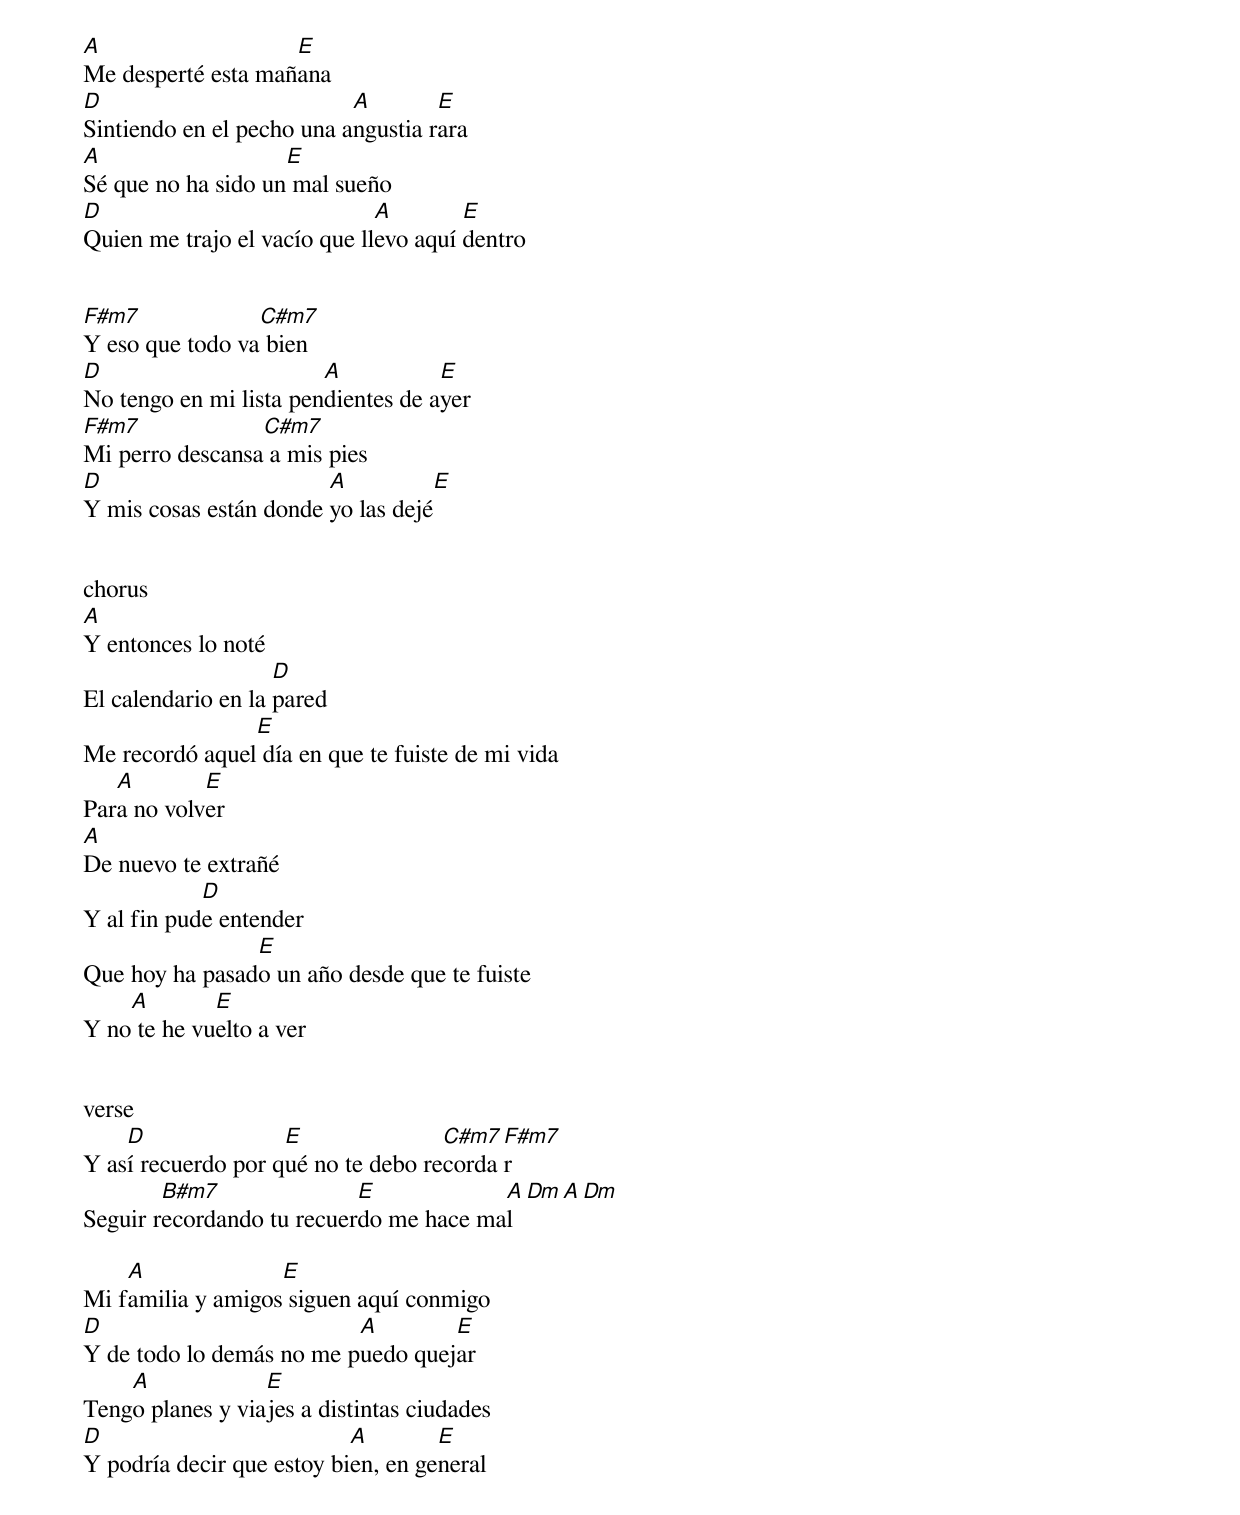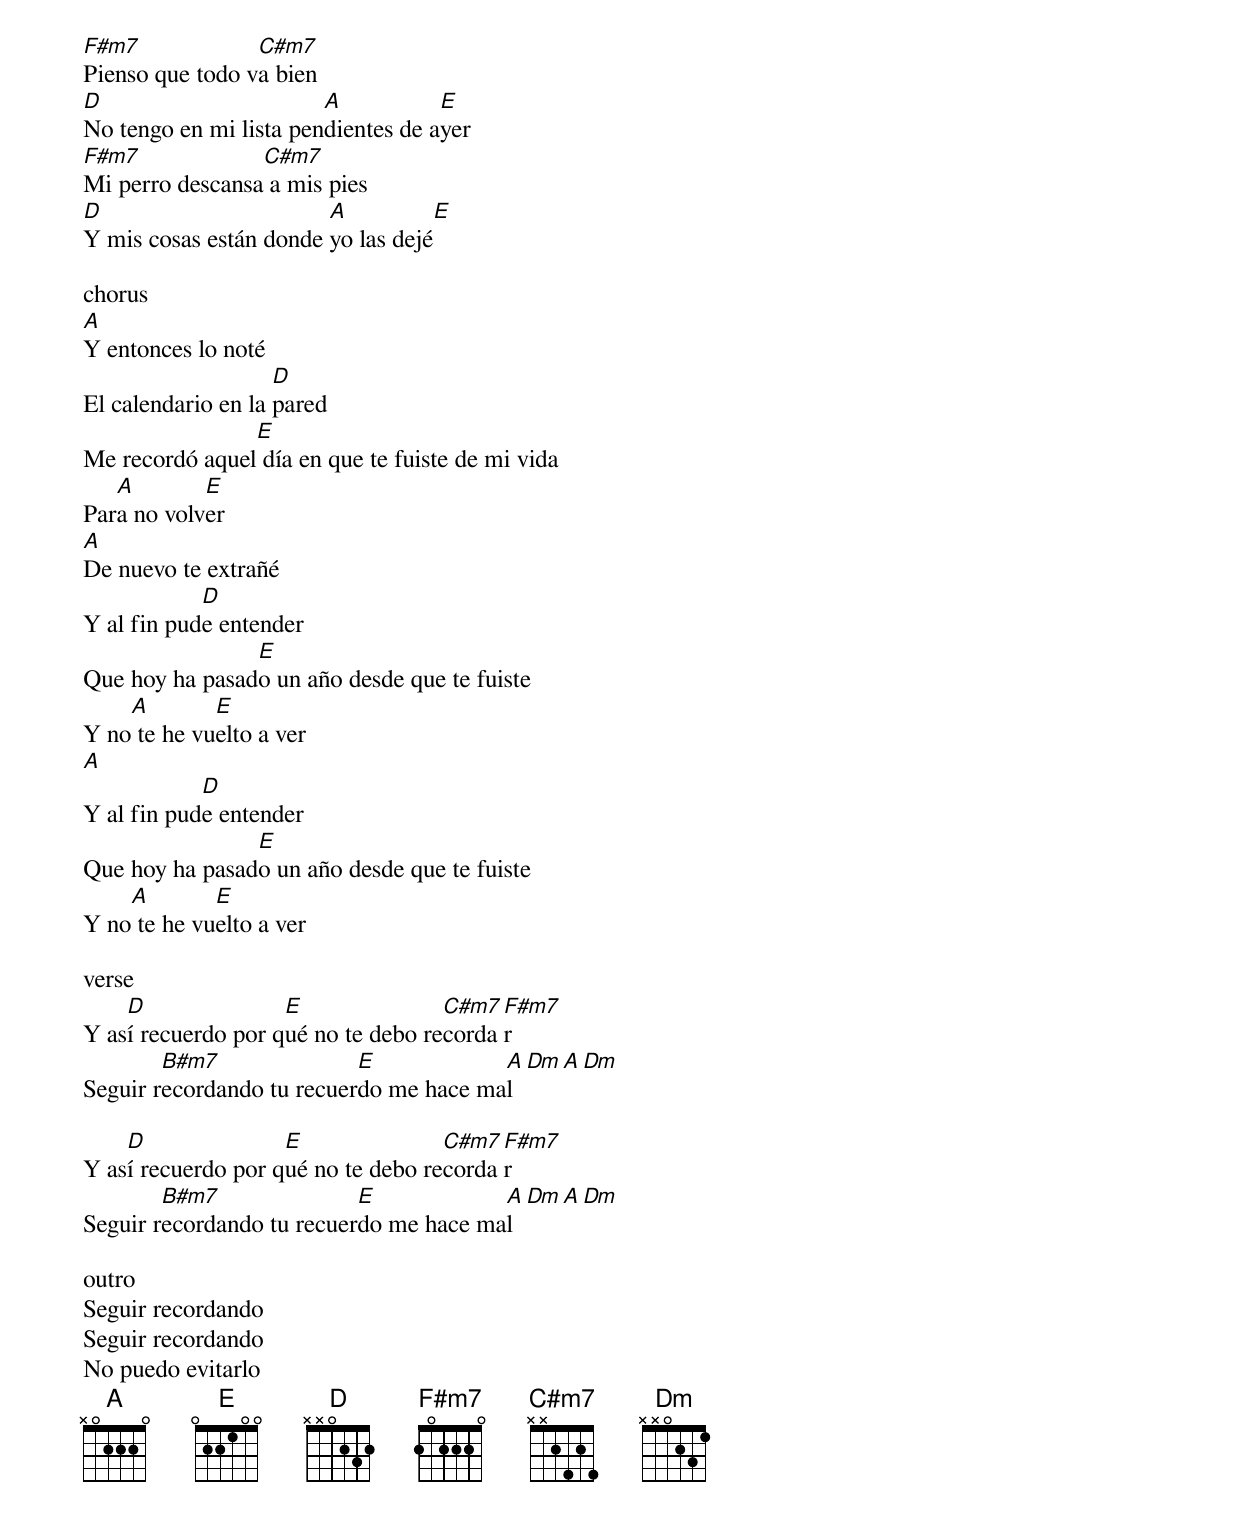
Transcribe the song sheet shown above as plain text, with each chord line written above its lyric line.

A                   E
Me desperté esta mañana
D                          A        E
Sintiendo en el pecho una angustia rara
A                   E
Sé que no ha sido un mal sueño
D                             A        E
Quien me trajo el vacío que llevo aquí dentro


F#m7             C#m7
Y eso que todo va bien
D                       A           E
No tengo en mi lista pendientes de ayer
F#m7             C#m7
Mi perro descansa a mis pies
D                       A           E
Y mis cosas están donde yo las dejé


chorus
A
Y entonces lo noté
                    D
El calendario en la pared
                E
Me recordó aquel día en que te fuiste de mi vida
   A        E
Para no volver
A
De nuevo te extrañé
            D
Y al fin pude entender
                E
Que hoy ha pasado un año desde que te fuiste
    A        E
Y no te he vuelto a ver


verse
    D               E               C#m7 F#m7
Y así recuerdo por qué no te debo recordar
        B#m7               E            A     Dm    A   Dm
Seguir recordando tu recuerdo me hace mal

    A              E
Mi familia y amigos siguen aquí conmigo
D                         A        E
Y de todo lo demás no me puedo quejar
    A             E
Tengo planes y viajes a distintas ciudades
D                          A        E
Y podría decir que estoy bien, en general

F#m7             C#m7
Pienso que todo va bien
D                       A           E
No tengo en mi lista pendientes de ayer
F#m7             C#m7
Mi perro descansa a mis pies
D                       A           E
Y mis cosas están donde yo las dejé

chorus
A
Y entonces lo noté
                    D
El calendario en la pared
                E
Me recordó aquel día en que te fuiste de mi vida
   A        E
Para no volver
A
De nuevo te extrañé
            D
Y al fin pude entender
                E
Que hoy ha pasado un año desde que te fuiste
    A        E
Y no te he vuelto a ver
A
            D
Y al fin pude entender
                E
Que hoy ha pasado un año desde que te fuiste
    A        E
Y no te he vuelto a ver

verse
    D               E               C#m7 F#m7
Y así recuerdo por qué no te debo recordar
        B#m7               E            A     Dm    A   Dm
Seguir recordando tu recuerdo me hace mal

    D               E               C#m7 F#m7
Y así recuerdo por qué no te debo recordar
        B#m7               E            A     Dm    A   Dm
Seguir recordando tu recuerdo me hace mal

outro
Seguir recordando
Seguir recordando
No puedo evitarlo
